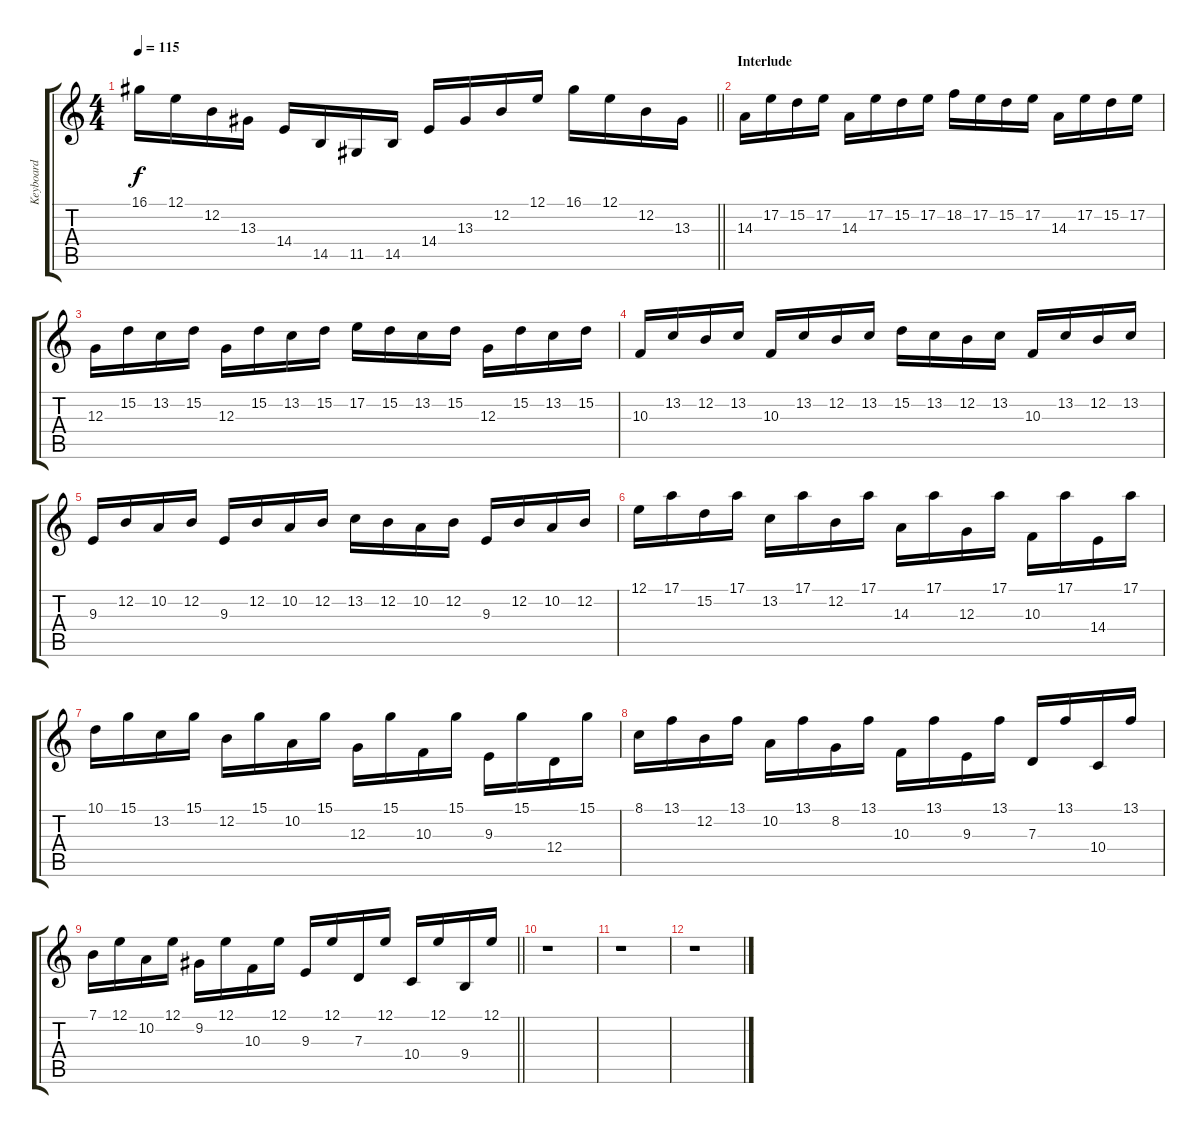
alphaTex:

\track ("Keyboard" "Keyboard") {instrument harpsichord}
\staff {score tabs}
\tuning (E4 B3 G3 D3 A2 E2) {hide}
\ts (4 4)
\tempo 115
\clef g2
\barLineRight lightlight
\ks c
16.1.16{dy f} 12.1.16 12.2.16 13.3.16 14.4.16 14.5.16 11.5.16 14.5.16 14.4.16 13.3.16 12.2.16 12.1.16 16.1.16 12.1.16 12.2.16 13.3.16 |
\section ("" "Interlude")
14.3.16 17.2.16 15.2.16 17.2.16 14.3.16 17.2.16 15.2.16 17.2.16 18.2.16 17.2.16 15.2.16 17.2.16 14.3.16 17.2.16 15.2.16 17.2.16 |
12.3.16 15.2.16 13.2.16 15.2.16 12.3.16 15.2.16 13.2.16 15.2.16 17.2.16 15.2.16 13.2.16 15.2.16 12.3.16 15.2.16 13.2.16 15.2.16 |
10.3.16 13.2.16 12.2.16 13.2.16 10.3.16 13.2.16 12.2.16 13.2.16 15.2.16 13.2.16 12.2.16 13.2.16 10.3.16 13.2.16 12.2.16 13.2.16 |
9.3.16 12.2.16 10.2.16 12.2.16 9.3.16 12.2.16 10.2.16 12.2.16 13.2.16 12.2.16 10.2.16 12.2.16 9.3.16 12.2.16 10.2.16 12.2.16 |
12.1.16 17.1.16 15.2.16 17.1.16 13.2.16 17.1.16 12.2.16 17.1.16 14.3.16 17.1.16 12.3.16 17.1.16 10.3.16 17.1.16 14.4.16 17.1.16 |
10.1.16 15.1.16 13.2.16 15.1.16 12.2.16 15.1.16 10.2.16 15.1.16 12.3.16 15.1.16 10.3.16 15.1.16 9.3.16 15.1.16 12.4.16 15.1.16 |
8.1.16 13.1.16 12.2.16 13.1.16 10.2.16 13.1.16 8.2.16 13.1.16 10.3.16 13.1.16 9.3.16 13.1.16 7.3.16 13.1.16 10.4.16 13.1.16 |
\barLineRight lightlight
7.1.16 12.1.16 10.2.16 12.1.16 9.2.16 12.1.16 10.3.16 12.1.16 9.3.16 12.1.16 7.3.16 12.1.16 10.4.16 12.1.16 9.4.16 12.1.16 |
r.1 |
r.1 |
r.1
